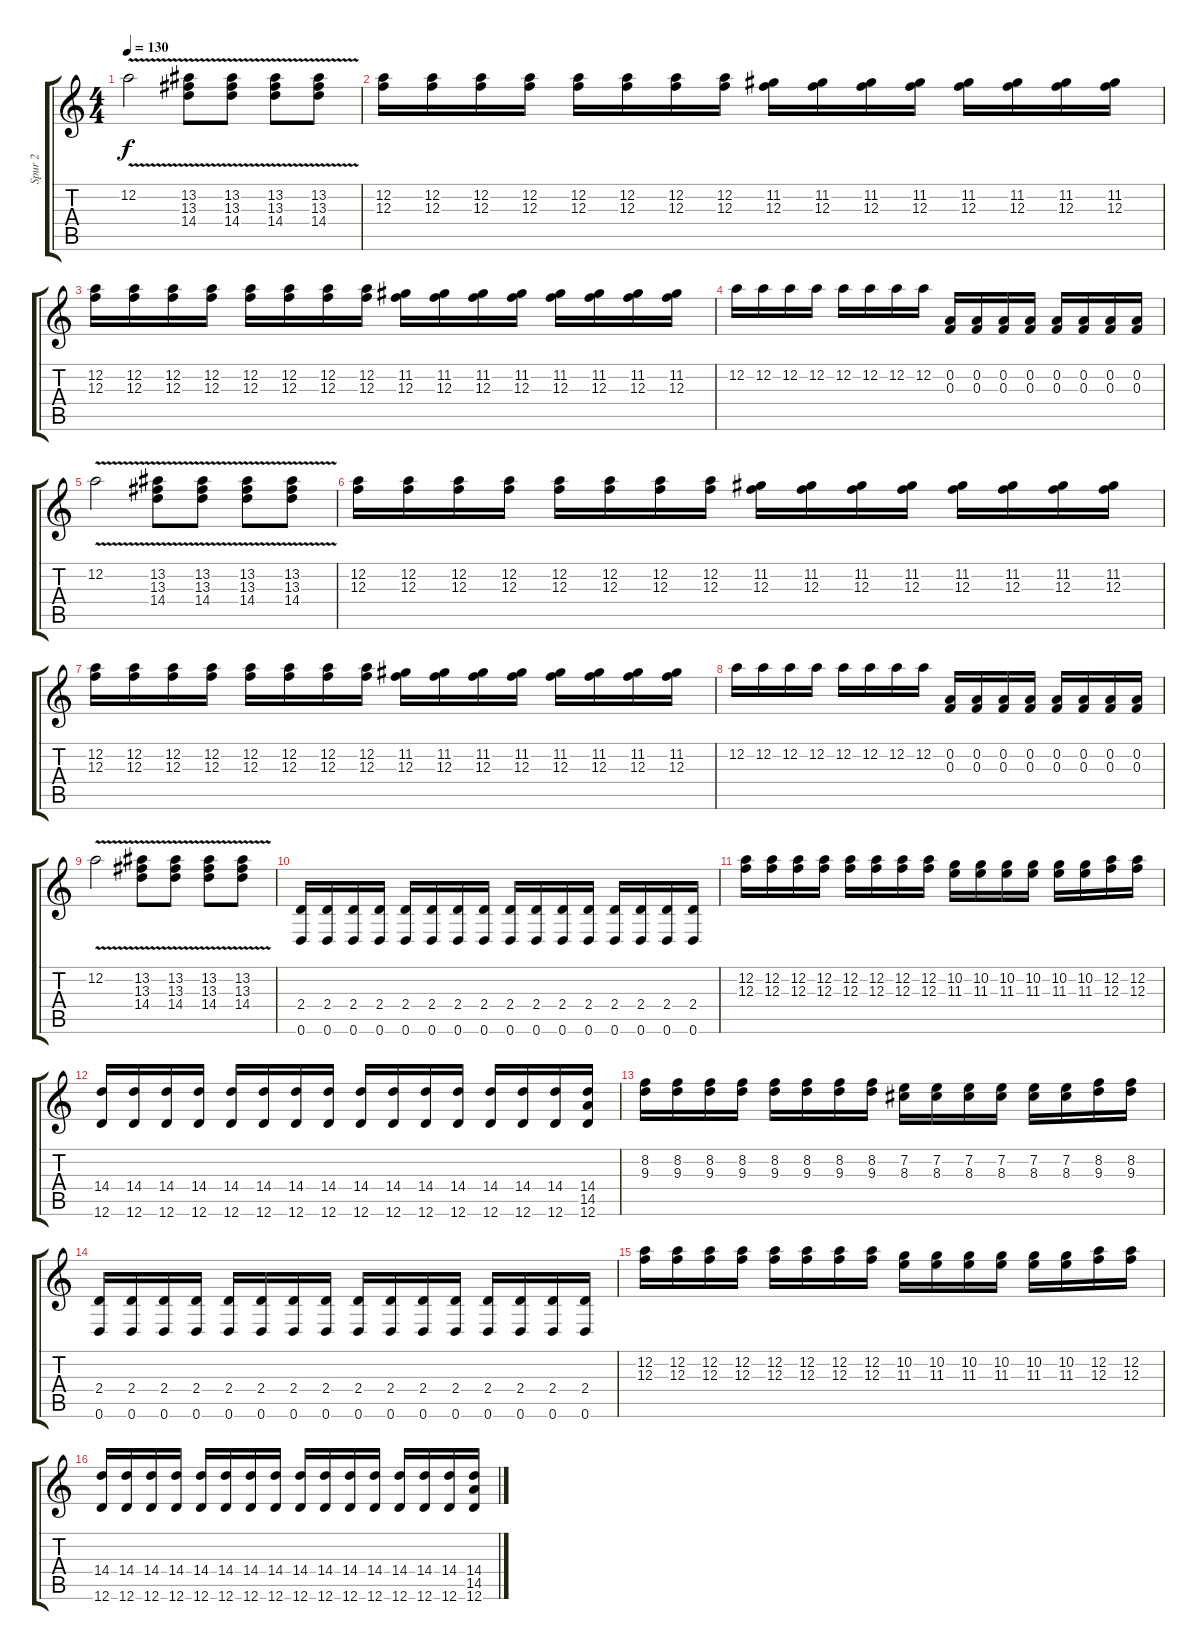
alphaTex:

\track ("Spur 2" "Spur 2") {instrument distortionguitar}
\staff {score tabs}
\tuning (D4 A3 F3 C3 G2 D2) {hide}
\ts (4 4)
\tempo 130
\clef g2
\ks c
12.2{v}.2{dy f} (13.2{v} 13.3 14.4).8 (13.2{v} 13.3 14.4).8 (13.2{v} 13.3 14.4).8 (13.2{v} 13.3 14.4).8 |
(12.2 12.3).16 (12.2 12.3).16 (12.2 12.3).16 (12.2 12.3).16 (12.2 12.3).16 (12.2 12.3).16 (12.2 12.3).16 (12.2 12.3).16 (11.2 12.3).16 (11.2 12.3).16 (11.2 12.3).16 (11.2 12.3).16 (11.2 12.3).16 (11.2 12.3).16 (11.2 12.3).16 (11.2 12.3).16 |
(12.2 12.3).16 (12.2 12.3).16 (12.2 12.3).16 (12.2 12.3).16 (12.2 12.3).16 (12.2 12.3).16 (12.2 12.3).16 (12.2 12.3).16 (11.2 12.3).16 (11.2 12.3).16 (11.2 12.3).16 (11.2 12.3).16 (11.2 12.3).16 (11.2 12.3).16 (11.2 12.3).16 (11.2 12.3).16 |
12.2.16 12.2.16 12.2.16 12.2.16 12.2.16 12.2.16 12.2.16 12.2.16 (0.2 0.3).16 (0.2 0.3).16 (0.2 0.3).16 (0.2 0.3).16 (0.2 0.3).16 (0.2 0.3).16 (0.2 0.3).16 (0.2 0.3).16 |
12.2{v}.2 (13.2{v} 13.3 14.4).8 (13.2{v} 13.3 14.4).8 (13.2{v} 13.3 14.4).8 (13.2{v} 13.3 14.4).8 |
(12.2 12.3).16 (12.2 12.3).16 (12.2 12.3).16 (12.2 12.3).16 (12.2 12.3).16 (12.2 12.3).16 (12.2 12.3).16 (12.2 12.3).16 (11.2 12.3).16 (11.2 12.3).16 (11.2 12.3).16 (11.2 12.3).16 (11.2 12.3).16 (11.2 12.3).16 (11.2 12.3).16 (11.2 12.3).16 |
(12.2 12.3).16 (12.2 12.3).16 (12.2 12.3).16 (12.2 12.3).16 (12.2 12.3).16 (12.2 12.3).16 (12.2 12.3).16 (12.2 12.3).16 (11.2 12.3).16 (11.2 12.3).16 (11.2 12.3).16 (11.2 12.3).16 (11.2 12.3).16 (11.2 12.3).16 (11.2 12.3).16 (11.2 12.3).16 |
12.2.16 12.2.16 12.2.16 12.2.16 12.2.16 12.2.16 12.2.16 12.2.16 (0.2 0.3).16 (0.2 0.3).16 (0.2 0.3).16 (0.2 0.3).16 (0.2 0.3).16 (0.2 0.3).16 (0.2 0.3).16 (0.2 0.3).16 |
12.2{v}.2 (13.2{v} 13.3 14.4).8 (13.2{v} 13.3 14.4).8 (13.2{v} 13.3 14.4).8 (13.2{v} 13.3 14.4).8 |
(2.4 0.6).16 (2.4 0.6).16 (2.4 0.6).16 (2.4 0.6).16 (2.4 0.6).16 (2.4 0.6).16 (2.4 0.6).16 (2.4 0.6).16 (2.4 0.6).16 (2.4 0.6).16 (2.4 0.6).16 (2.4 0.6).16 (2.4 0.6).16 (2.4 0.6).16 (2.4 0.6).16 (2.4 0.6).16 |
(12.2 12.3).16 (12.2 12.3).16 (12.2 12.3).16 (12.2 12.3).16 (12.2 12.3).16 (12.2 12.3).16 (12.2 12.3).16 (12.2 12.3).16 (10.2 11.3).16 (10.2 11.3).16 (10.2 11.3).16 (10.2 11.3).16 (10.2 11.3).16 (10.2 11.3).16 (12.2 12.3).16 (12.2 12.3).16 |
(14.4 12.6).16 (14.4 12.6).16 (14.4 12.6).16 (14.4 12.6).16 (14.4 12.6).16 (14.4 12.6).16 (14.4 12.6).16 (14.4 12.6).16 (14.4 12.6).16 (14.4 12.6).16 (14.4 12.6).16 (14.4 12.6).16 (14.4 12.6).16 (14.4 12.6).16 (14.4 12.6).16 (14.4 14.5 12.6).16 |
(8.2 9.3).16 (8.2 9.3).16 (8.2 9.3).16 (8.2 9.3).16 (8.2 9.3).16 (8.2 9.3).16 (8.2 9.3).16 (8.2 9.3).16 (7.2 8.3).16 (7.2 8.3).16 (7.2 8.3).16 (7.2 8.3).16 (7.2 8.3).16 (7.2 8.3).16 (8.2 9.3).16 (8.2 9.3).16 |
(2.4 0.6).16 (2.4 0.6).16 (2.4 0.6).16 (2.4 0.6).16 (2.4 0.6).16 (2.4 0.6).16 (2.4 0.6).16 (2.4 0.6).16 (2.4 0.6).16 (2.4 0.6).16 (2.4 0.6).16 (2.4 0.6).16 (2.4 0.6).16 (2.4 0.6).16 (2.4 0.6).16 (2.4 0.6).16 |
(12.2 12.3).16 (12.2 12.3).16 (12.2 12.3).16 (12.2 12.3).16 (12.2 12.3).16 (12.2 12.3).16 (12.2 12.3).16 (12.2 12.3).16 (10.2 11.3).16 (10.2 11.3).16 (10.2 11.3).16 (10.2 11.3).16 (10.2 11.3).16 (10.2 11.3).16 (12.2 12.3).16 (12.2 12.3).16 |
(14.4 12.6).16 (14.4 12.6).16 (14.4 12.6).16 (14.4 12.6).16 (14.4 12.6).16 (14.4 12.6).16 (14.4 12.6).16 (14.4 12.6).16 (14.4 12.6).16 (14.4 12.6).16 (14.4 12.6).16 (14.4 12.6).16 (14.4 12.6).16 (14.4 12.6).16 (14.4 12.6).16 (14.4 14.5 12.6).16
